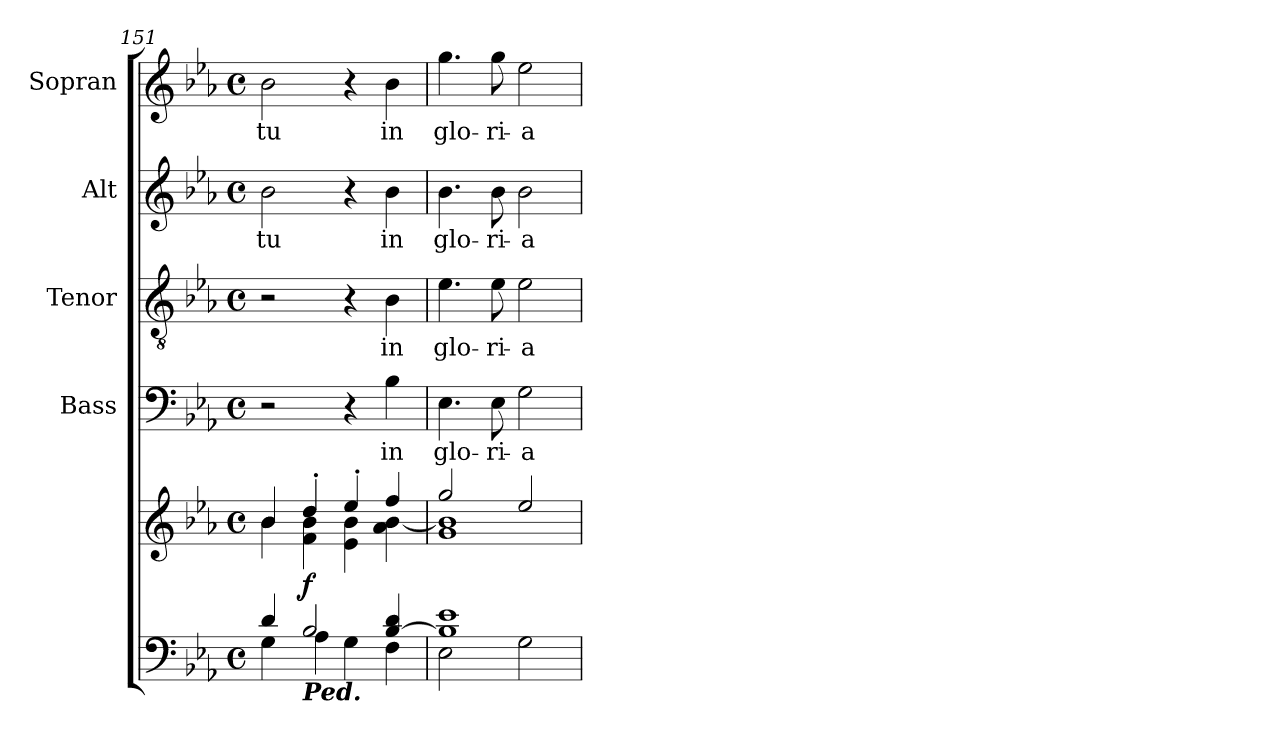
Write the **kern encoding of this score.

**kern	**kern	**dynam	**kern	**text	**kern	**text	**kern	**text	**kern	**text
*part5	*part5	*part5	*part4	*part4	*part3	*part3	*part2	*part2	*part1	*part1
*staff6	*staff5	*staff5/6	*staff4	*staff4	*staff3	*staff3	*staff2	*staff2	*staff1	*staff1
*	*	*	*I"Bass	*	*I"Tenor	*	*I"Alt	*	*I"Sopran	*
*	*	*	*I'B.	*	*I'T.	*	*I'A.	*	*I'S.	*
*clefF4	*clefG2	*	*clefF4	*	*clefGv2	*	*clefG2	*	*clefG2	*
*k[b-e-a-]	*k[b-e-a-]	*	*k[b-e-a-]	*	*k[b-e-a-]	*	*k[b-e-a-]	*	*k[b-e-a-]	*
*E-:	*E-:	*	*E-:	*	*E-:	*	*E-:	*	*E-:	*
*M4/4	*M4/4	*	*M4/4	*	*M4/4	*	*M4/4	*	*M4/4	*
*met(c)	*met(c)	*	*met(c)	*	*met(c)	*	*met(c)	*	*met(c)	*
=151	=151	=151	=151	=151	=151	=151	=151	=151	=151	=151
*^	*^	*	*	*	*	*	*	*	*	*
!	!	!	!	!	!	!	!	!	!	!LO:LY:b	!	!LO:LY:b
4d/	4G\	4b-/	4b-\	.	2r	.	2r	.	2b-\	-tu	2b-\	-tu
!LO:TX:b:Bi:t=Ped.	!	!	!	!	!	!	!	!	!	!	!	!
!	!	!	!	!LO:DY:b	!	!	!	!	!	!	!	!
2B-/	4A-\	4dd'>/	4f\ 4b-\	f	.	.	.	.	.	.	.	.
.	4G\	4ee-'>/	4e-\ 4b-\	.	4r	.	4r	.	4r	.	4r	.
!	!	!	!	!	!	!LO:LY:b	!	!LO:LY:b	!	!LO:LY:b	!	!LO:LY:b
[>4B-/ 4d/	4F\	4ff/	4a-\ [<4b-\	.	4B-\	in	4B-\	in	4b-\	in	4b-\	in
=152	=152	=152	=152	=152	=152	=152	=152	=152	=152	=152	=152	=152
!	!	!	!	!	!	!LO:LY:b	!	!LO:LY:b	!	!LO:LY:b	!	!LO:LY:b
1B-] 1e-	2E-\	2gg/	1g 1b-]	.	4.E-\	glo-	4.e-\	glo-	4.b-\	glo-	4.gg\	glo-
!	!	!	!	!	!	!LO:LY:b	!	!LO:LY:b	!	!LO:LY:b	!	!LO:LY:b
.	.	.	.	.	8E-\	-ri-	8e-\	-ri-	8b-\	-ri-	8gg\	-ri-
!	!	!	!	!	!	!LO:LY:b	!	!LO:LY:b	!	!LO:LY:b	!	!LO:LY:b
.	2G\	2ee-/	.	.	2G\	-a	2e-\	-a	2b-\	-a	2ee-\	-a
*v	*v	*	*	*	*	*	*	*	*	*	*	*
*	*v	*v	*	*	*	*	*	*	*	*	*
=	=	=	=	=	=	=	=	=	=	=
*-	*-	*-	*-	*-	*-	*-	*-	*-	*-	*-
